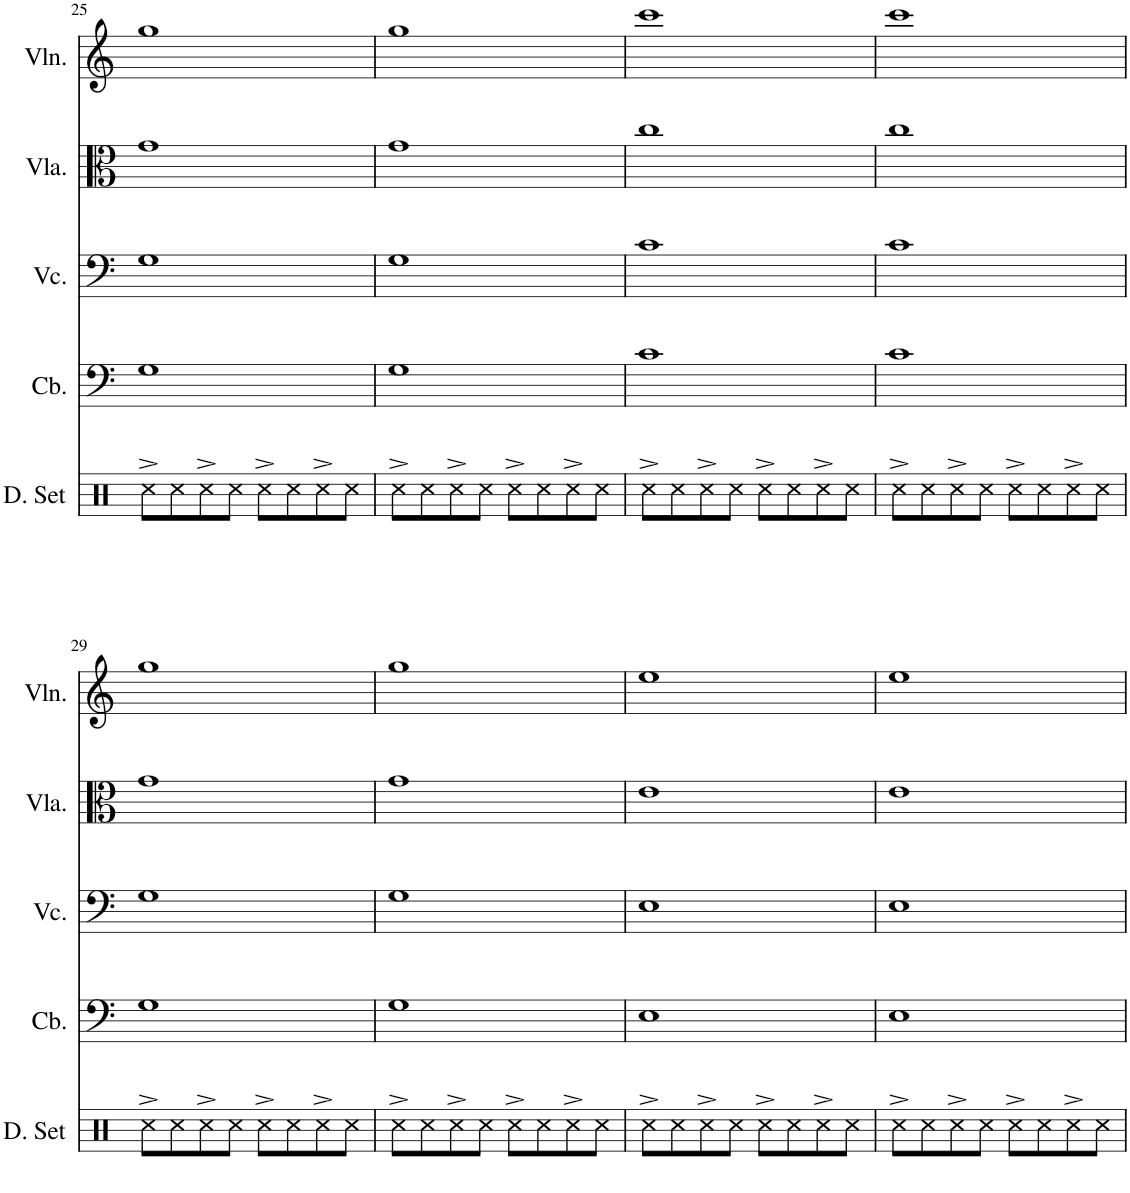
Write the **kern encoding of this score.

**kern	**kern	**kern	**kern	**kern
*part5	*part4	*part3	*part2	*part1
*staff5	*staff4	*staff3	*staff2	*staff1
*I"Drumset	*I"Contrabass	*I"Cello	*I"Viola	*I"Violin
*I'D. Set	*I'Cb.	*	*I'Vla.	*I'Vln.
!!LO:PB:g=z
*clefX	*clefF4	*clefF4	*clefC3	*clefG2
*	*Trd7c12	*	*	*
*k[]	*k[]	*k[]	*k[]	*k[]
*M4/4	*M4/4	*M4/4	*M4/4	*M4/4
=25	=25	=25	=25	=25
8Rcc^\L	1G	1G	1g	1gg
8Rcc\	.	.	.	.
8Rcc^\	.	.	.	.
8Rcc\J	.	.	.	.
8Rcc^\L	.	.	.	.
8Rcc\	.	.	.	.
8Rcc^\	.	.	.	.
8Rcc\J	.	.	.	.
=26	=26	=26	=26	=26
8Rcc^\L	1G	1G	1g	1gg
8Rcc\	.	.	.	.
8Rcc^\	.	.	.	.
8Rcc\J	.	.	.	.
8Rcc^\L	.	.	.	.
8Rcc\	.	.	.	.
8Rcc^\	.	.	.	.
8Rcc\J	.	.	.	.
=27	=27	=27	=27	=27
8Rcc^\L	1c	1c	1cc	1ccc
8Rcc\	.	.	.	.
8Rcc^\	.	.	.	.
8Rcc\J	.	.	.	.
8Rcc^\L	.	.	.	.
8Rcc\	.	.	.	.
8Rcc^\	.	.	.	.
8Rcc\J	.	.	.	.
=28	=28	=28	=28	=28
8Rcc^\L	1c	1c	1cc	1ccc
8Rcc\	.	.	.	.
8Rcc^\	.	.	.	.
8Rcc\J	.	.	.	.
8Rcc^\L	.	.	.	.
8Rcc\	.	.	.	.
8Rcc^\	.	.	.	.
8Rcc\J	.	.	.	.
!!LO:LB:g=z
=29	=29	=29	=29	=29
8Rcc^\L	1G	1G	1g	1gg
8Rcc\	.	.	.	.
8Rcc^\	.	.	.	.
8Rcc\J	.	.	.	.
8Rcc^\L	.	.	.	.
8Rcc\	.	.	.	.
8Rcc^\	.	.	.	.
8Rcc\J	.	.	.	.
=30	=30	=30	=30	=30
8Rcc^\L	1G	1G	1g	1gg
8Rcc\	.	.	.	.
8Rcc^\	.	.	.	.
8Rcc\J	.	.	.	.
8Rcc^\L	.	.	.	.
8Rcc\	.	.	.	.
8Rcc^\	.	.	.	.
8Rcc\J	.	.	.	.
=31	=31	=31	=31	=31
8Rcc^\L	1E	1E	1e	1ee
8Rcc\	.	.	.	.
8Rcc^\	.	.	.	.
8Rcc\J	.	.	.	.
8Rcc^\L	.	.	.	.
8Rcc\	.	.	.	.
8Rcc^\	.	.	.	.
8Rcc\J	.	.	.	.
=32	=32	=32	=32	=32
8Rcc^\L	1E	1E	1e	1ee
8Rcc\	.	.	.	.
8Rcc^\	.	.	.	.
8Rcc\J	.	.	.	.
8Rcc^\L	.	.	.	.
8Rcc\	.	.	.	.
8Rcc^\	.	.	.	.
8Rcc\J	.	.	.	.
=	=	=	=	=
*-	*-	*-	*-	*-
